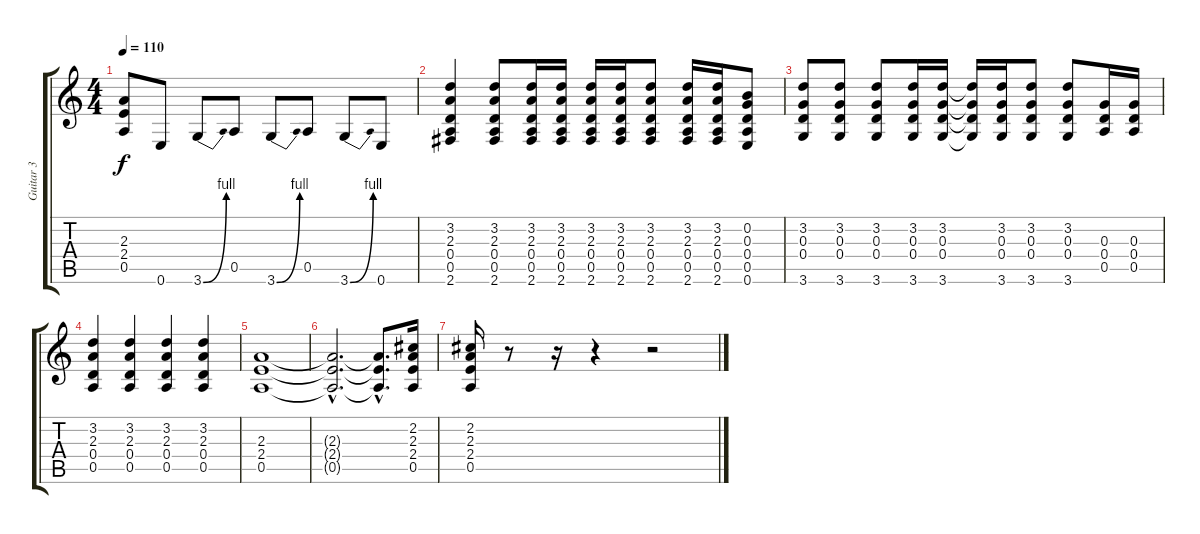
\track ("Guitar 3" "Guitar 3") {instrument distortionguitar}
\staff {score tabs}
\tuning (E4 B3 G3 D3 A2 E2) {hide}
\ts (4 4)
\tempo 110
\clef g2
\ks c
(2.3 2.4 0.5).8{dy f} 0.6.8 3.6{be (bend 0 0 60 4)}.8 0.5.8 3.6{be (bend 0 0 60 4)}.8 0.5.8 3.6{be (bend 0 0 60 4)}.8 0.6.8 |
(3.2 2.3 0.4 0.5 2.6).4 (3.2 2.3 0.4 0.5 2.6).8 (3.2 2.3 0.4 0.5 2.6).16 (3.2 2.3 0.4 0.5 2.6).16 (3.2 2.3 0.4 0.5 2.6).16 (3.2 2.3 0.4 0.5 2.6).16 (3.2 2.3 0.4 0.5 2.6).8 (3.2 2.3 0.4 0.5 2.6).16 (3.2 2.3 0.4 0.5 2.6).16 (0.2 0.3 0.4 0.5 0.6).8 |
(3.2 0.3 0.4 3.6).8 (3.2 0.3 0.4 3.6).8 (3.2 0.3 0.4 3.6).8 (3.2 0.3 0.4 3.6).16 (3.2 0.3 0.4 3.6).16 (3.2{t} 0.3{t} 0.4{t} 3.6{t}).16 (3.2 0.3 0.4 3.6).16 (3.2 0.3 0.4 3.6).8 (3.2 0.3 0.4 3.6).8 (0.3 0.4 0.5).16 (0.3 0.4 0.5).16 |
(3.2 2.3 0.4 0.5).4 (3.2 2.3 0.4 0.5).4 (3.2 2.3 0.4 0.5).4 (3.2 2.3 0.4 0.5).4 |
(2.3 2.4 0.5).1 |
(2.3{hac t} 2.4{hac t} 0.5{hac t}).2{d} (2.3{hac t} 2.4{hac t} 0.5{hac t}).8{d} (2.2 2.3 2.4 0.5).16 |
(2.2 2.3 2.4 0.5).16 r.8 r.16 r.4 r.2
